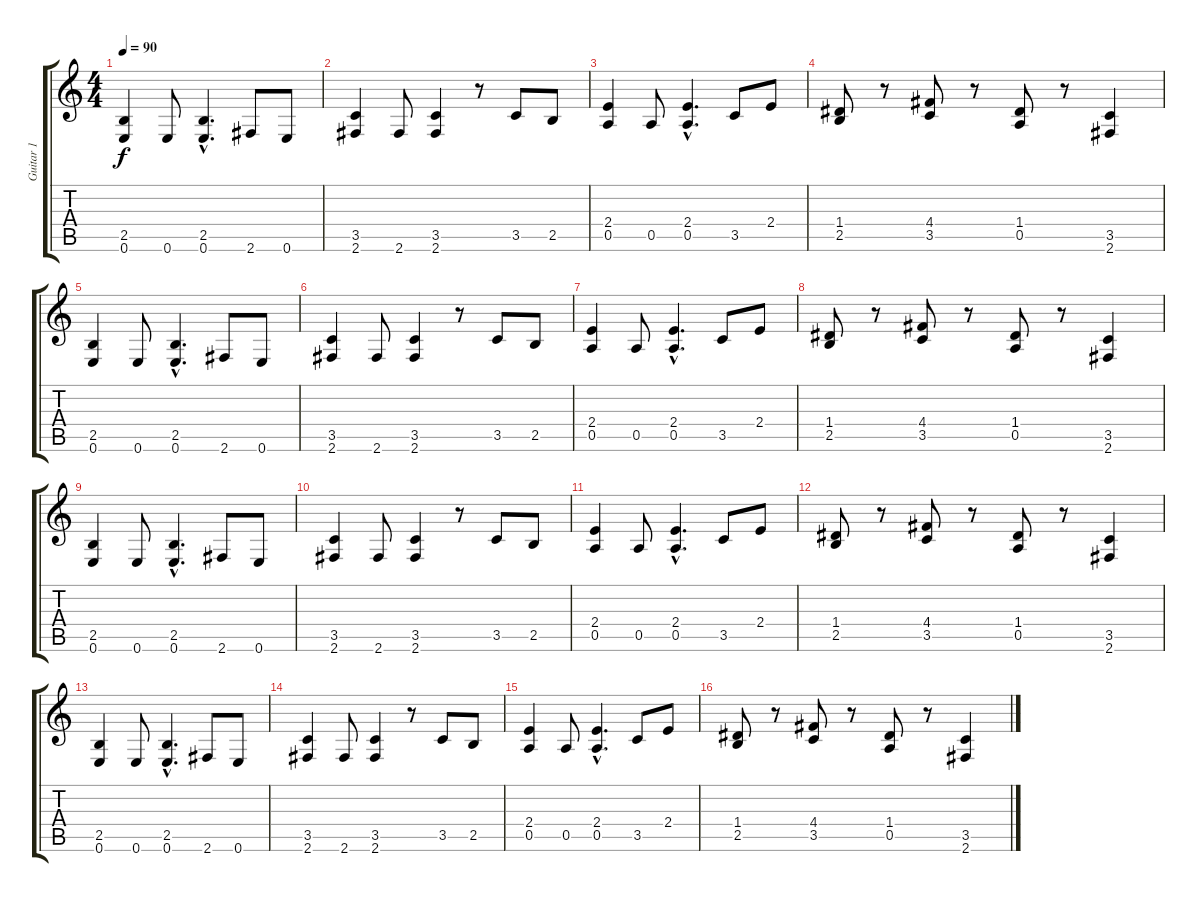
\track ("Guitar 1" "Guitar 1") {instrument distortionguitar}
\staff {score tabs}
\tuning (E4 B3 G3 D3 A2 E2) {hide}
\ts (4 4)
\tempo 90
\clef g2
\ks c
(2.5 0.6).4{dy f instrument distortionguitar} 0.6.8 (2.5{hac} 0.6{hac}).4{d} 2.6.8 0.6.8 |
(3.5 2.6).4 2.6.8 (3.5 2.6).4 r.8 3.5.8 2.5.8 |
(2.4 0.5).4 0.5.8 (2.4{hac} 0.5{hac}).4{d} 3.5.8 2.4.8 |
(1.4 2.5).8 r.8 (4.4 3.5).8 r.8 (1.4 0.5).8 r.8 (3.5 2.6).4 |
(2.5 0.6).4 0.6.8 (2.5{hac} 0.6{hac}).4{d} 2.6.8 0.6.8 |
(3.5 2.6).4 2.6.8 (3.5 2.6).4 r.8 3.5.8 2.5.8 |
(2.4 0.5).4 0.5.8 (2.4{hac} 0.5{hac}).4{d} 3.5.8 2.4.8 |
(1.4 2.5).8 r.8 (4.4 3.5).8 r.8 (1.4 0.5).8 r.8 (3.5 2.6).4 |
(2.5 0.6).4 0.6.8 (2.5{hac} 0.6{hac}).4{d} 2.6.8 0.6.8 |
(3.5 2.6).4 2.6.8 (3.5 2.6).4 r.8 3.5.8 2.5.8 |
(2.4 0.5).4 0.5.8 (2.4{hac} 0.5{hac}).4{d} 3.5.8 2.4.8 |
(1.4 2.5).8 r.8 (4.4 3.5).8 r.8 (1.4 0.5).8 r.8 (3.5 2.6).4 |
(2.5 0.6).4 0.6.8 (2.5{hac} 0.6{hac}).4{d} 2.6.8 0.6.8 |
(3.5 2.6).4 2.6.8 (3.5 2.6).4 r.8 3.5.8 2.5.8 |
(2.4 0.5).4 0.5.8 (2.4{hac} 0.5{hac}).4{d} 3.5.8 2.4.8 |
(1.4 2.5).8 r.8 (4.4 3.5).8 r.8 (1.4 0.5).8 r.8 (3.5 2.6).4
